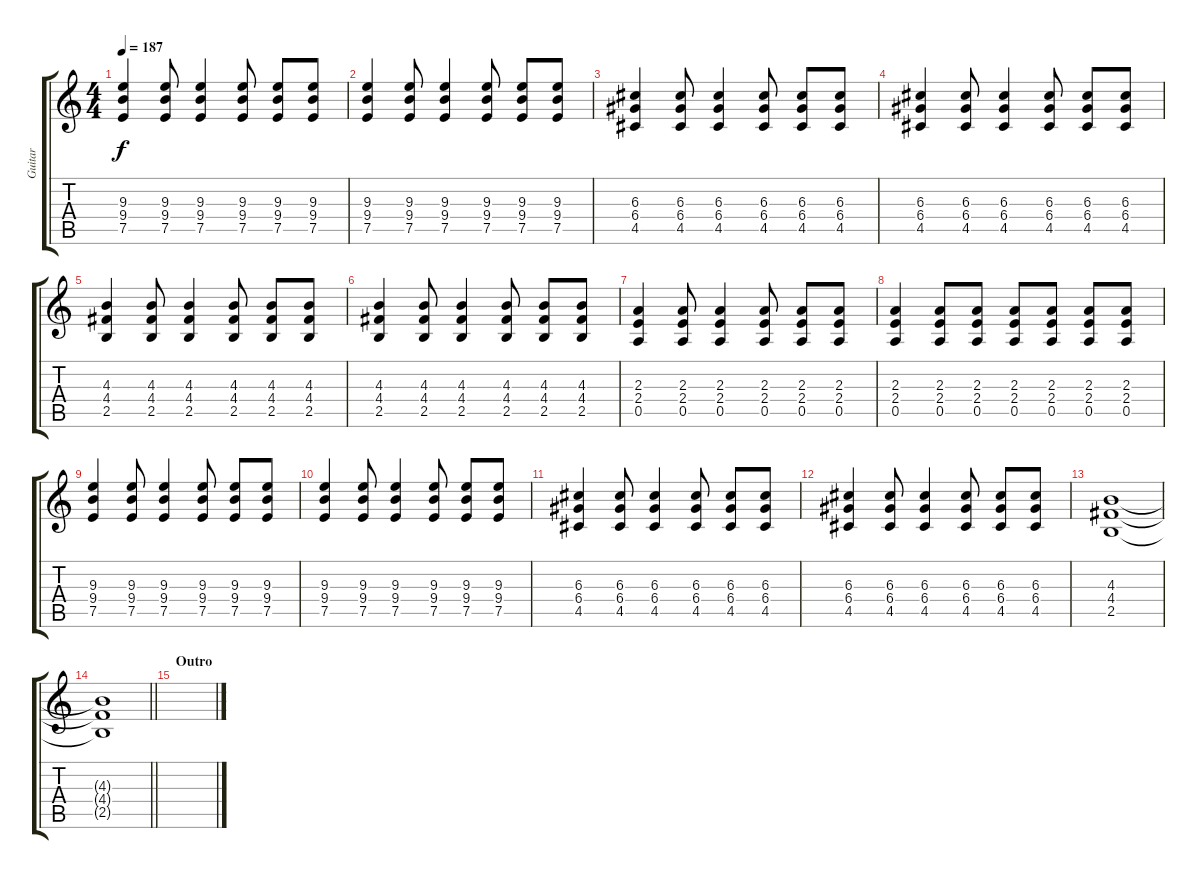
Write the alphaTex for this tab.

\track ("Guitar" "Guitar") {instrument distortionguitar}
\staff {score tabs}
\tuning (E4 B3 G3 D3 A2 E2) {hide}
\ts (4 4)
\tempo 187
\clef g2
\ks c
(9.3 9.4 7.5).4{dy f} (9.3 9.4 7.5).8 (9.3 9.4 7.5).4 (9.3 9.4 7.5).8 (9.3 9.4 7.5).8 (9.3 9.4 7.5).8 |
(9.3 9.4 7.5).4 (9.3 9.4 7.5).8 (9.3 9.4 7.5).4 (9.3 9.4 7.5).8 (9.3 9.4 7.5).8 (9.3 9.4 7.5).8 |
(6.3 6.4 4.5).4 (6.3 6.4 4.5).8 (6.3 6.4 4.5).4 (6.3 6.4 4.5).8 (6.3 6.4 4.5).8 (6.3 6.4 4.5).8 |
(6.3 6.4 4.5).4 (6.3 6.4 4.5).8 (6.3 6.4 4.5).4 (6.3 6.4 4.5).8 (6.3 6.4 4.5).8 (6.3 6.4 4.5).8 |
(4.3 4.4 2.5).4 (4.3 4.4 2.5).8 (4.3 4.4 2.5).4 (4.3 4.4 2.5).8 (4.3 4.4 2.5).8 (4.3 4.4 2.5).8 |
(4.3 4.4 2.5).4 (4.3 4.4 2.5).8 (4.3 4.4 2.5).4 (4.3 4.4 2.5).8 (4.3 4.4 2.5).8 (4.3 4.4 2.5).8 |
(2.3 2.4 0.5).4 (2.3 2.4 0.5).8 (2.3 2.4 0.5).4 (2.3 2.4 0.5).8 (2.3 2.4 0.5).8 (2.3 2.4 0.5).8 |
(2.3 2.4 0.5).4 (2.3 2.4 0.5).8 (2.3 2.4 0.5).8 (2.3 2.4 0.5).8 (2.3 2.4 0.5).8 (2.3 2.4 0.5).8 (2.3 2.4 0.5).8 |
(9.3 9.4 7.5).4 (9.3 9.4 7.5).8 (9.3 9.4 7.5).4 (9.3 9.4 7.5).8 (9.3 9.4 7.5).8 (9.3 9.4 7.5).8 |
(9.3 9.4 7.5).4 (9.3 9.4 7.5).8 (9.3 9.4 7.5).4 (9.3 9.4 7.5).8 (9.3 9.4 7.5).8 (9.3 9.4 7.5).8 |
(6.3 6.4 4.5).4 (6.3 6.4 4.5).8 (6.3 6.4 4.5).4 (6.3 6.4 4.5).8 (6.3 6.4 4.5).8 (6.3 6.4 4.5).8 |
(6.3 6.4 4.5).4 (6.3 6.4 4.5).8 (6.3 6.4 4.5).4 (6.3 6.4 4.5).8 (6.3 6.4 4.5).8 (6.3 6.4 4.5).8 |
(4.3 4.4 2.5).1{volume 7} |
\barLineRight lightlight
(4.3{t} 4.4{t} 2.5{t}).1 |
\section ("" "Outro")
